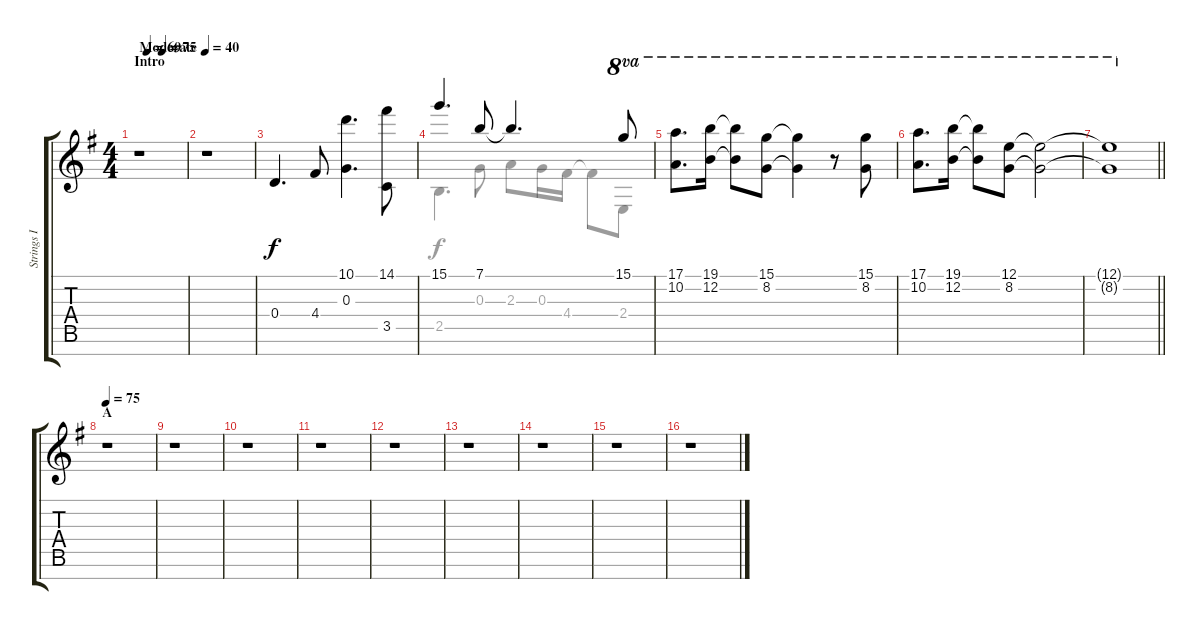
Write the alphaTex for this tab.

\track ("Strings I" "Strings I") {instrument stringensemble1}
\staff {score tabs}
\tuning (E5 B4 G4 D4 A3 E3 B2) {hide}
\voice
\ts (4 4)
\section ("" "Intro")
\tempo (40 "Moderate")
\tempo (69 0.1875)
\tempo (75 0.5)
\tempo (40 "Moderate")
\clef g2
\ks g
r.1{dy f instrument stringensemble1} |
r.1 |
0.4.4{d} 4.4.8 (10.1 0.3).4{d} (14.1 3.5).8 |
15.1.4{d} 7.1.8 7.1{t}.4{d} 15.1.8{ot 8va} |
(17.1 10.2).8{d ot 8va} (19.1 12.2).16{ot 8va} (19.1{t} 12.2{t}).8{ot 8va} (15.1 8.2).8{ot 8va} (15.1{t} 8.2{t}).4{ot 8va} r.8{ot 8va} (15.1 8.2).8{ot 8va} |
(17.1 10.2).8{d ot 8va} (19.1 12.2).16{ot 8va} (19.1{t} 12.2{t}).8{ot 8va} (12.1 8.2).8{ot 8va} (12.1{t} 8.2{t}).2{ot 8va} |
\barLineRight lightlight
(12.1{t} 8.2{t}).1{ot 8va} |
\section ("" "A")
\tempo 75
r.1 |
r.1 |
r.1 |
r.1 |
r.1 |
r.1 |
r.1 |
r.1 |
r.1
\voice
\clef g2
\ottava regular
\simile none
\ks g
|
|
|
2.5.4{d} 0.3.8 2.3.8 0.3.16 4.4.16 4.4{t}.8 2.4.8{ot 8va} |
|
|
\barLineRight lightlight
|
|
|
|
|
|
|
|
|
